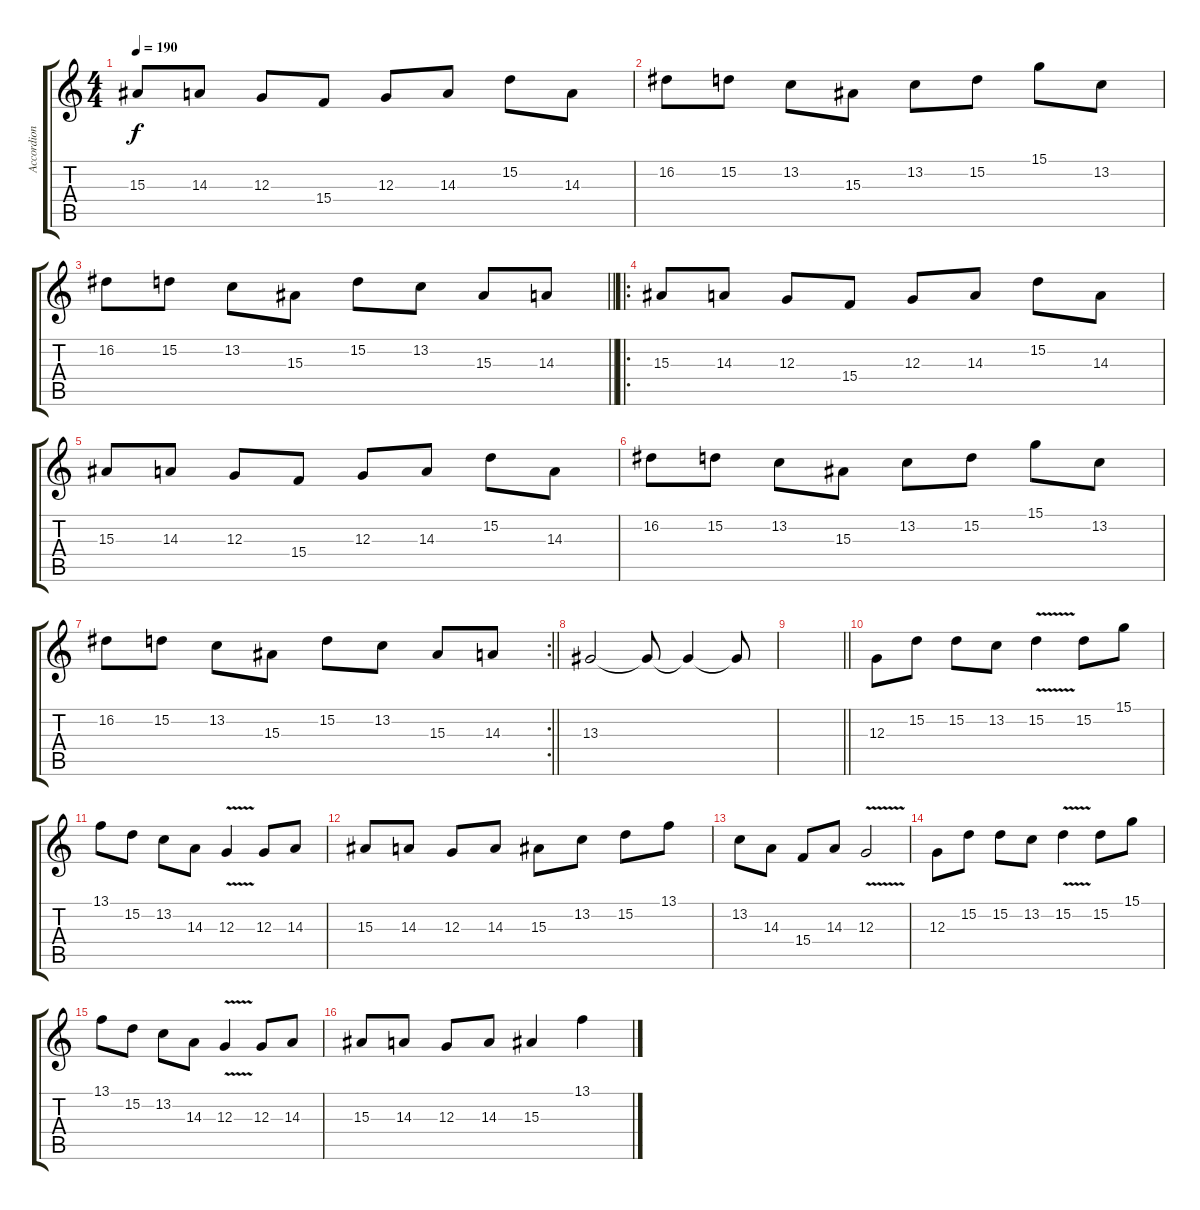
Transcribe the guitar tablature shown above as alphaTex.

\track ("Accordion" "Accordion") {instrument accordion}
\staff {score tabs}
\tuning (E4 B3 G3 D3 A2 E2) {hide}
\ts (4 4)
\tempo 190
\clef g2
\ks c
15.3.8{dy f} 14.3.8 12.3.8 15.4.8 12.3.8 14.3.8 15.2.8 14.3.8 |
16.2.8 15.2.8 13.2.8 15.3.8 13.2.8 15.2.8 15.1.8 13.2.8 |
\barLineRight lightlight
16.2.8 15.2.8 13.2.8 15.3.8 15.2.8 13.2.8 15.3.8 14.3.8 |
\ro
\section ("" "")
15.3.8 14.3.8 12.3.8 15.4.8 12.3.8 14.3.8 15.2.8 14.3.8 |
15.3.8 14.3.8 12.3.8 15.4.8 12.3.8 14.3.8 15.2.8 14.3.8 |
16.2.8 15.2.8 13.2.8 15.3.8 13.2.8 15.2.8 15.1.8 13.2.8 |
\rc 2
\barLineRight lightlight
16.2.8 15.2.8 13.2.8 15.3.8 15.2.8 13.2.8 15.3.8 14.3.8 |
\section ("" "")
13.3.2 13.3{t}.8 13.3{t}.4 13.3{t}.8 |
\barLineRight lightlight
|
\section ("" "")
12.3.8 15.2.8 15.2.8 13.2.8 15.2{v}.4 15.2.8 15.1.8 |
13.1.8 15.2.8 13.2.8 14.3.8 12.3{v}.4 12.3.8 14.3.8 |
15.3.8 14.3.8 12.3.8 14.3.8 15.3.8 13.2.8 15.2.8 13.1.8 |
13.2.8 14.3.8 15.4.8 14.3.8 12.3{v}.2 |
12.3.8 15.2.8 15.2.8 13.2.8 15.2{v}.4 15.2.8 15.1.8 |
13.1.8 15.2.8 13.2.8 14.3.8 12.3{v}.4 12.3.8 14.3.8 |
15.3.8 14.3.8 12.3.8 14.3.8 15.3.4 13.1.4
